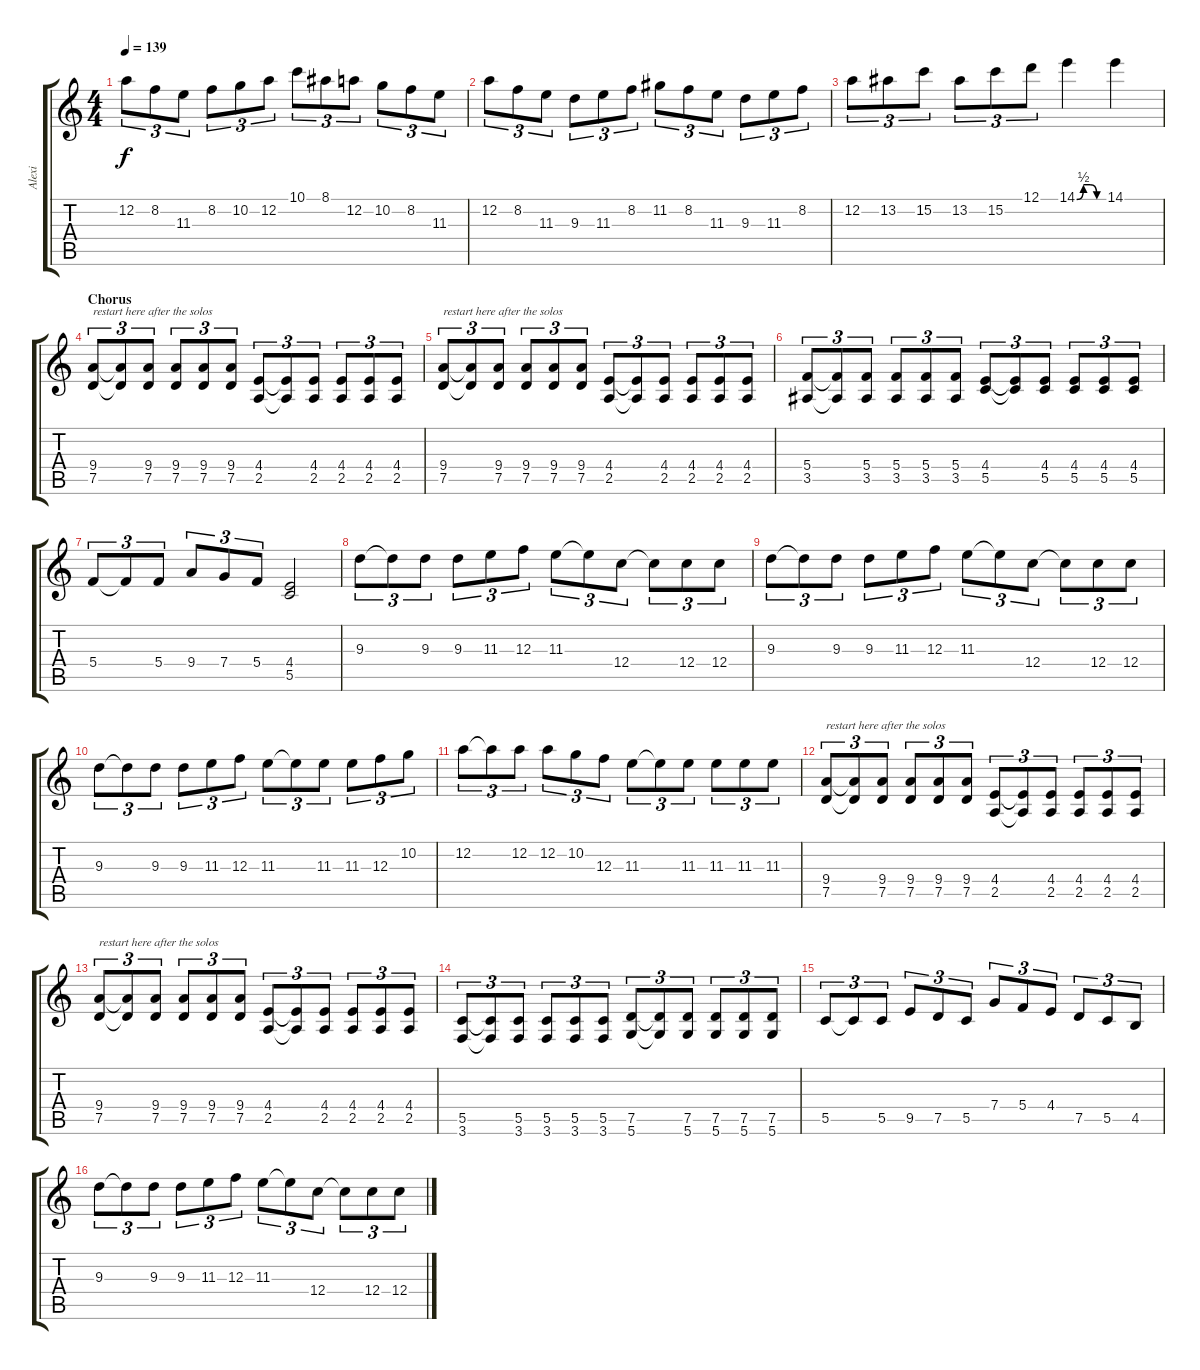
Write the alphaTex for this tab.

\track ("Alexi" "Alexi") {instrument distortionguitar}
\staff {score tabs}
\tuning (D4 A3 F3 C3 G2 D2) {hide}
\ts (4 4)
\tempo 139
\clef g2
\ks c
12.2.8{tu (3 2) dy f} 8.2.8{tu (3 2)} 11.3.8{tu (3 2)} 8.2.8{tu (3 2)} 10.2.8{tu (3 2)} 12.2.8{tu (3 2)} 10.1.8{tu (3 2)} 8.1.8{tu (3 2)} 12.2.8{tu (3 2)} 10.2.8{tu (3 2)} 8.2.8{tu (3 2)} 11.3.8{tu (3 2)} |
12.2.8{tu (3 2)} 8.2.8{tu (3 2)} 11.3.8{tu (3 2)} 9.3.8{tu (3 2)} 11.3.8{tu (3 2)} 8.2.8{tu (3 2)} 11.2.8{tu (3 2)} 8.2.8{tu (3 2)} 11.3.8{tu (3 2)} 9.3.8{tu (3 2)} 11.3.8{tu (3 2)} 8.2.8{tu (3 2)} |
12.2.8{tu (3 2)} 13.2.8{tu (3 2)} 15.2.8{tu (3 2)} 13.2.8{tu (3 2)} 15.2.8{tu (3 2)} 12.1.8{tu (3 2)} 14.1{be (custom 0 0 15 2 30 2 45 0 60 0)}.4 14.1.4 |
\section ("" "Chorus")
(9.4 7.5).8{tu (3 2) txt "restart here after the solos"} (9.4{t} 7.5{t}).8{tu (3 2)} (9.4 7.5).8{tu (3 2)} (9.4 7.5).8{tu (3 2)} (9.4 7.5).8{tu (3 2)} (9.4 7.5).8{tu (3 2)} (4.4 2.5).8{tu (3 2)} (4.4{t} 2.5{t}).8{tu (3 2)} (4.4 2.5).8{tu (3 2)} (4.4 2.5).8{tu (3 2)} (4.4 2.5).8{tu (3 2)} (4.4 2.5).8{tu (3 2)} |
(9.4 7.5).8{tu (3 2) txt "restart here after the solos"} (9.4{t} 7.5{t}).8{tu (3 2)} (9.4 7.5).8{tu (3 2)} (9.4 7.5).8{tu (3 2)} (9.4 7.5).8{tu (3 2)} (9.4 7.5).8{tu (3 2)} (4.4 2.5).8{tu (3 2)} (4.4{t} 2.5{t}).8{tu (3 2)} (4.4 2.5).8{tu (3 2)} (4.4 2.5).8{tu (3 2)} (4.4 2.5).8{tu (3 2)} (4.4 2.5).8{tu (3 2)} |
(5.4 3.5).8{tu (3 2)} (5.4{t} 3.5{t}).8{tu (3 2)} (5.4 3.5).8{tu (3 2)} (5.4 3.5).8{tu (3 2)} (5.4 3.5).8{tu (3 2)} (5.4 3.5).8{tu (3 2)} (4.4 5.5).8{tu (3 2)} (4.4{t} 5.5{t}).8{tu (3 2)} (4.4 5.5).8{tu (3 2)} (4.4 5.5).8{tu (3 2)} (4.4 5.5).8{tu (3 2)} (4.4 5.5).8{tu (3 2)} |
5.4.8{tu (3 2)} 5.4{t}.8{tu (3 2)} 5.4.8{tu (3 2)} 9.4.8{tu (3 2)} 7.4.8{tu (3 2)} 5.4.8{tu (3 2)} (4.4 5.5).2 |
9.3.8{tu (3 2)} 9.3{t}.8{tu (3 2)} 9.3.8{tu (3 2)} 9.3.8{tu (3 2)} 11.3.8{tu (3 2)} 12.3.8{tu (3 2)} 11.3.8{tu (3 2)} 11.3{t}.8{tu (3 2)} 12.4.8{tu (3 2)} 12.4{t}.8{tu (3 2)} 12.4.8{tu (3 2)} 12.4.8{tu (3 2)} |
9.3.8{tu (3 2)} 9.3{t}.8{tu (3 2)} 9.3.8{tu (3 2)} 9.3.8{tu (3 2)} 11.3.8{tu (3 2)} 12.3.8{tu (3 2)} 11.3.8{tu (3 2)} 11.3{t}.8{tu (3 2)} 12.4.8{tu (3 2)} 12.4{t}.8{tu (3 2)} 12.4.8{tu (3 2)} 12.4.8{tu (3 2)} |
9.3.8{tu (3 2)} 9.3{t}.8{tu (3 2)} 9.3.8{tu (3 2)} 9.3.8{tu (3 2)} 11.3.8{tu (3 2)} 12.3.8{tu (3 2)} 11.3.8{tu (3 2)} 11.3{t}.8{tu (3 2)} 11.3.8{tu (3 2)} 11.3.8{tu (3 2)} 12.3.8{tu (3 2)} 10.2.8{tu (3 2)} |
12.2.8{tu (3 2)} 12.2{t}.8{tu (3 2)} 12.2.8{tu (3 2)} 12.2.8{tu (3 2)} 10.2.8{tu (3 2)} 12.3.8{tu (3 2)} 11.3.8{tu (3 2)} 11.3{t}.8{tu (3 2)} 11.3.8{tu (3 2)} 11.3.8{tu (3 2)} 11.3.8{tu (3 2)} 11.3.8{tu (3 2)} |
(9.4 7.5).8{tu (3 2) txt "restart here after the solos"} (9.4{t} 7.5{t}).8{tu (3 2)} (9.4 7.5).8{tu (3 2)} (9.4 7.5).8{tu (3 2)} (9.4 7.5).8{tu (3 2)} (9.4 7.5).8{tu (3 2)} (4.4 2.5).8{tu (3 2)} (4.4{t} 2.5{t}).8{tu (3 2)} (4.4 2.5).8{tu (3 2)} (4.4 2.5).8{tu (3 2)} (4.4 2.5).8{tu (3 2)} (4.4 2.5).8{tu (3 2)} |
(9.4 7.5).8{tu (3 2) txt "restart here after the solos"} (9.4{t} 7.5{t}).8{tu (3 2)} (9.4 7.5).8{tu (3 2)} (9.4 7.5).8{tu (3 2)} (9.4 7.5).8{tu (3 2)} (9.4 7.5).8{tu (3 2)} (4.4 2.5).8{tu (3 2)} (4.4{t} 2.5{t}).8{tu (3 2)} (4.4 2.5).8{tu (3 2)} (4.4 2.5).8{tu (3 2)} (4.4 2.5).8{tu (3 2)} (4.4 2.5).8{tu (3 2)} |
(5.5 3.6).8{tu (3 2)} (5.5{t} 3.6{t}).8{tu (3 2)} (5.5 3.6).8{tu (3 2)} (5.5 3.6).8{tu (3 2)} (5.5 3.6).8{tu (3 2)} (5.5 3.6).8{tu (3 2)} (7.5 5.6).8{tu (3 2)} (7.5{t} 5.6{t}).8{tu (3 2)} (7.5 5.6).8{tu (3 2)} (7.5 5.6).8{tu (3 2)} (7.5 5.6).8{tu (3 2)} (7.5 5.6).8{tu (3 2)} |
5.5.8{tu (3 2)} 5.5{t}.8{tu (3 2)} 5.5.8{tu (3 2)} 9.5.8{tu (3 2)} 7.5.8{tu (3 2)} 5.5.8{tu (3 2)} 7.4.8{tu (3 2)} 5.4.8{tu (3 2)} 4.4.8{tu (3 2)} 7.5.8{tu (3 2)} 5.5.8{tu (3 2)} 4.5.8{tu (3 2)} |
9.3.8{tu (3 2)} 9.3{t}.8{tu (3 2)} 9.3.8{tu (3 2)} 9.3.8{tu (3 2)} 11.3.8{tu (3 2)} 12.3.8{tu (3 2)} 11.3.8{tu (3 2)} 11.3{t}.8{tu (3 2)} 12.4.8{tu (3 2)} 12.4{t}.8{tu (3 2)} 12.4.8{tu (3 2)} 12.4.8{tu (3 2)}
